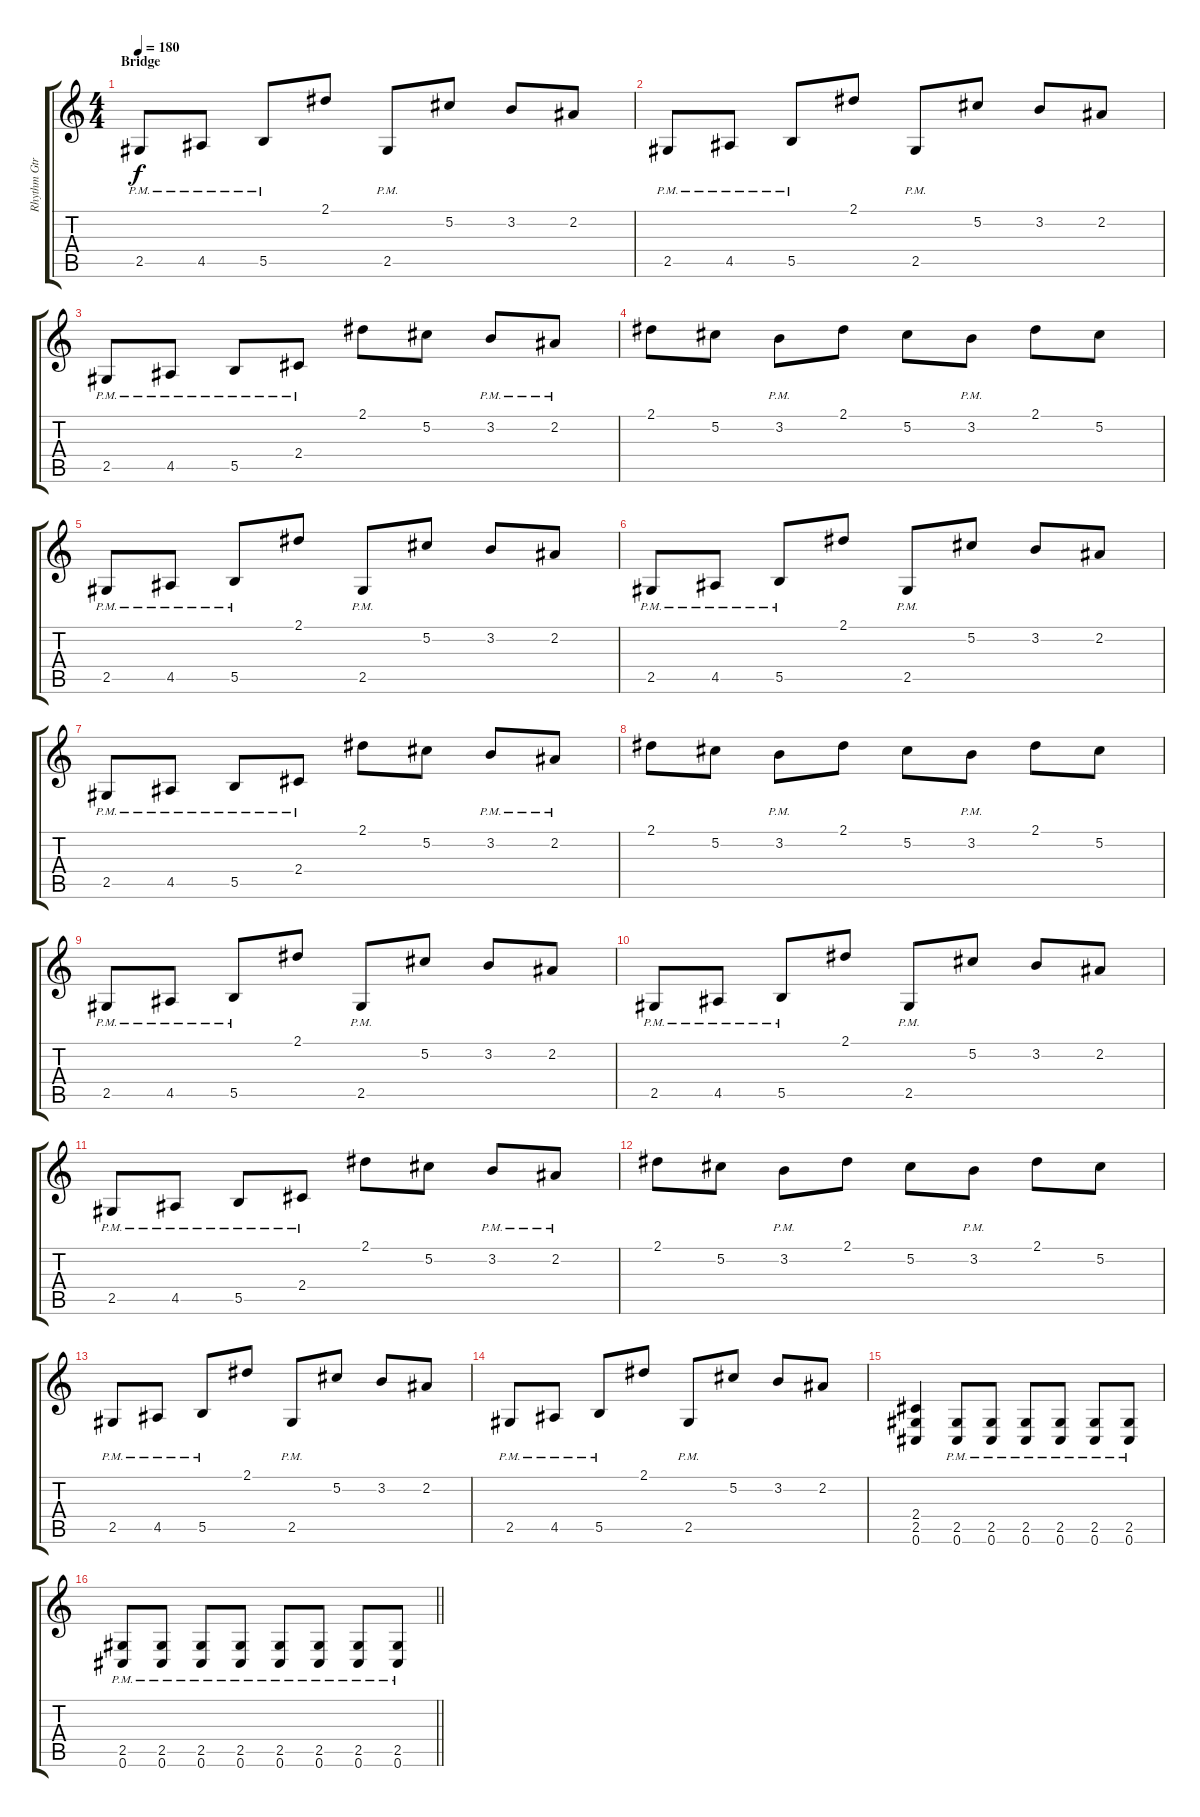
\track ("Rhythm Gtr" "Rhythm Gtr") {instrument acousticguitarsteel}
\staff {score tabs}
\tuning (Db4 Ab3 E3 B2 Gb2 Db2) {hide}
\ts (4 4)
\section ("" "Bridge")
\tempo 180
\clef g2
\ks c
2.5{pm}.8{dy f} 4.5{pm}.8 5.5{pm}.8 2.1.8 2.5{pm}.8 5.2.8 3.2.8 2.2.8 |
2.5{pm}.8 4.5{pm}.8 5.5{pm}.8 2.1.8 2.5{pm}.8 5.2.8 3.2.8 2.2.8 |
2.5{pm}.8 4.5{pm}.8 5.5{pm}.8 2.4{pm}.8 2.1.8 5.2.8 3.2{pm}.8 2.2{pm}.8 |
2.1.8 5.2.8 3.2{pm}.8 2.1.8 5.2.8 3.2{pm}.8 2.1.8 5.2.8 |
2.5{pm}.8 4.5{pm}.8 5.5{pm}.8 2.1.8 2.5{pm}.8 5.2.8 3.2.8 2.2.8 |
2.5{pm}.8 4.5{pm}.8 5.5{pm}.8 2.1.8 2.5{pm}.8 5.2.8 3.2.8 2.2.8 |
2.5{pm}.8 4.5{pm}.8 5.5{pm}.8 2.4{pm}.8 2.1.8 5.2.8 3.2{pm}.8 2.2{pm}.8 |
2.1.8 5.2.8 3.2{pm}.8 2.1.8 5.2.8 3.2{pm}.8 2.1.8 5.2.8 |
2.5{pm}.8 4.5{pm}.8 5.5{pm}.8 2.1.8 2.5{pm}.8 5.2.8 3.2.8 2.2.8 |
2.5{pm}.8 4.5{pm}.8 5.5{pm}.8 2.1.8 2.5{pm}.8 5.2.8 3.2.8 2.2.8 |
2.5{pm}.8 4.5{pm}.8 5.5{pm}.8 2.4{pm}.8 2.1.8 5.2.8 3.2{pm}.8 2.2{pm}.8 |
2.1.8 5.2.8 3.2{pm}.8 2.1.8 5.2.8 3.2{pm}.8 2.1.8 5.2.8 |
2.5{pm}.8 4.5{pm}.8 5.5{pm}.8 2.1.8 2.5{pm}.8 5.2.8 3.2.8 2.2.8 |
2.5{pm}.8 4.5{pm}.8 5.5{pm}.8 2.1.8 2.5{pm}.8 5.2.8 3.2.8 2.2.8 |
(2.4 2.5 0.6).4 (2.5{pm} 0.6{pm}).8 (2.5{pm} 0.6{pm}).8 (2.5{pm} 0.6{pm}).8 (2.5{pm} 0.6{pm}).8 (2.5{pm} 0.6{pm}).8 (2.5{pm} 0.6{pm}).8 |
\barLineRight lightlight
(2.5{pm} 0.6{pm}).8 (2.5{pm} 0.6{pm}).8 (2.5{pm} 0.6{pm}).8 (2.5{pm} 0.6{pm}).8 (2.5{pm} 0.6{pm}).8 (2.5{pm} 0.6{pm}).8 (2.5{pm} 0.6{pm}).8 (2.5{pm} 0.6{pm}).8
